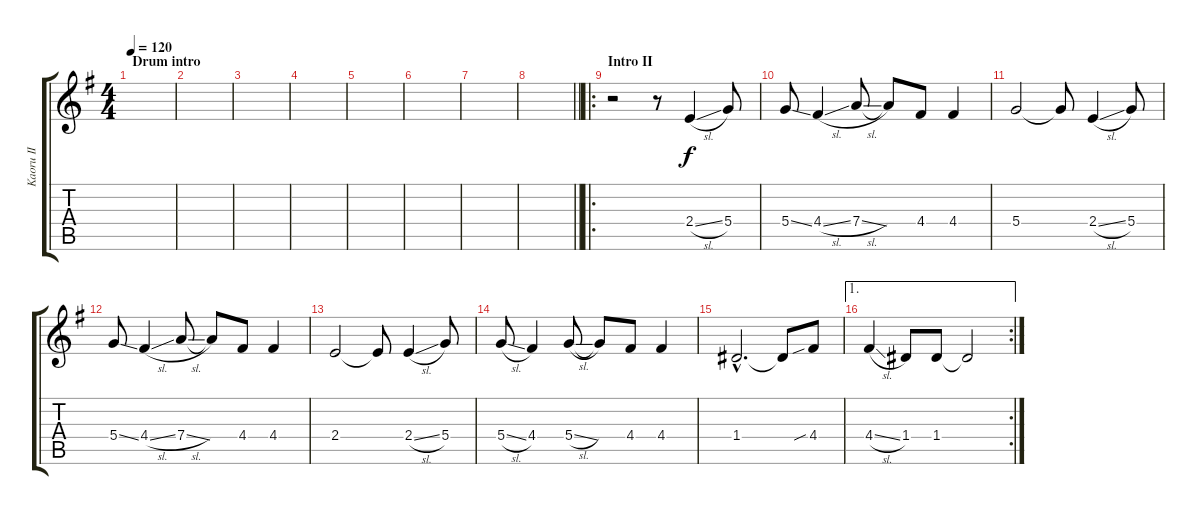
\track ("Kaoru II" "Kaoru II") {instrument distortionguitar}
\staff {score tabs}
\tuning (E4 B3 G3 D3 A2 E2) {hide}
\ts (4 4)
\section ("" "Drum intro")
\tempo 120
\clef g2
\ks g
|
|
|
|
|
|
|
\barLineRight lightlight
|
\ro
\section ("" "Intro II")
r.2{volume 16} r.8 2.4{sl}.4 5.4.8 |
5.4{ss}.8 4.4{sl}.4 7.4{sl}.8 7.4{t}.8 4.4.8 4.4.4 |
5.4.2 5.4{t}.8 2.4{sl}.4 5.4.8 |
5.4{ss}.8 4.4{sl}.4 7.4{sl}.8 7.4{t}.8 4.4.8 4.4.4 |
2.4.2 2.4{t}.8 2.4{sl}.4 5.4.8 |
5.4{sl}.8 4.4.4 5.4{sl}.8 5.4{t}.8 4.4.8 4.4.4 |
1.4{hac}.2{d} 1.4{t}.8 4.4{sib}.8 |
\ae 1
\rc 2
4.4{sl}.4 1.4.8 1.4.8 1.4{t}.2
